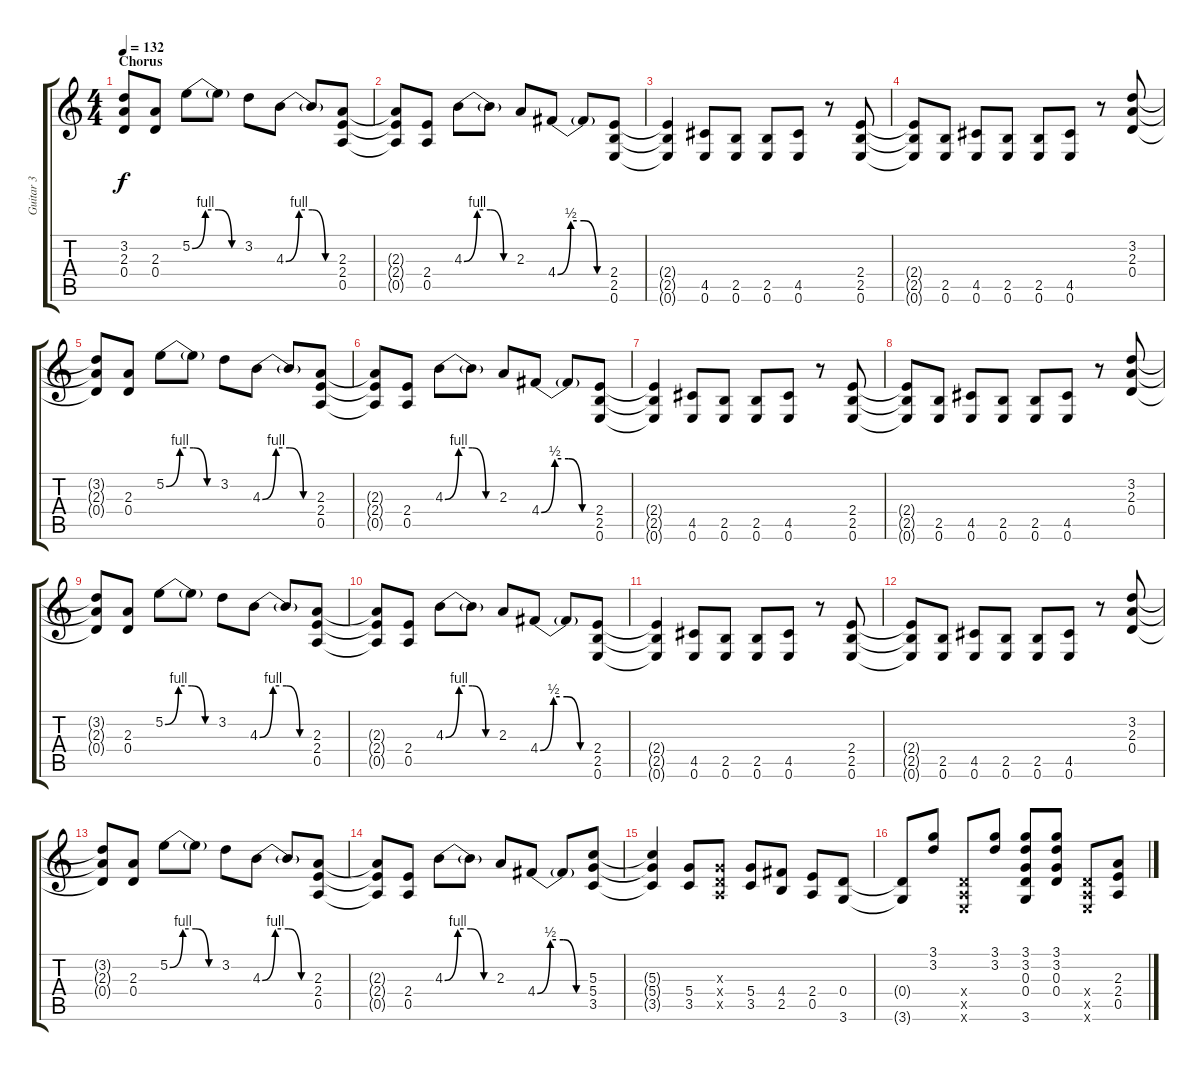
\track ("Guitar 3" "Guitar 3") {instrument overdrivenguitar}
\staff {score tabs}
\tuning (E4 B3 G3 D3 A2 E2) {hide}
\ts (4 4)
\section ("" "Chorus")
\tempo 132
\clef g2
\ks c
(3.2{t} 2.3{t} 0.4{t}).8{dy f} (2.3 0.4).8 5.2{be (custom 0 0 15 4 30 4 45 0 60 0)}.8 5.2{t}.8 3.2.8 4.3{be (custom 0 0 15 4 30 4 45 0 60 0)}.8 4.3{t}.8 (2.3 2.4 0.5).8 |
(2.3{t} 2.4{t} 0.5{t}).8 (2.4 0.5).8 4.3{be (custom 0 0 15 4 30 4 45 0 60 0)}.8 4.3{t}.8 2.3.8 4.4{be (custom 0 0 15 2 30 2 45 0 60 0)}.8 4.4{t}.8 (2.4 2.5 0.6).8 |
(2.4{t} 2.5{t} 0.6{t}).4 (4.5 0.6).8 (2.5 0.6).8 (2.5 0.6).8 (4.5 0.6).8 r.8 (2.4 2.5 0.6).8 |
(2.4{t} 2.5{t} 0.6{t}).8 (2.5 0.6).8 (4.5 0.6).8 (2.5 0.6).8 (2.5 0.6).8 (4.5 0.6).8 r.8 (3.2 2.3 0.4).8 |
(3.2{t} 2.3{t} 0.4{t}).8 (2.3 0.4).8 5.2{be (custom 0 0 15 4 30 4 45 0 60 0)}.8 5.2{t}.8 3.2.8 4.3{be (custom 0 0 15 4 30 4 45 0 60 0)}.8 4.3{t}.8 (2.3 2.4 0.5).8 |
(2.3{t} 2.4{t} 0.5{t}).8 (2.4 0.5).8 4.3{be (custom 0 0 15 4 30 4 45 0 60 0)}.8 4.3{t}.8 2.3.8 4.4{be (custom 0 0 15 2 30 2 45 0 60 0)}.8 4.4{t}.8 (2.4 2.5 0.6).8 |
(2.4{t} 2.5{t} 0.6{t}).4 (4.5 0.6).8 (2.5 0.6).8 (2.5 0.6).8 (4.5 0.6).8 r.8 (2.4 2.5 0.6).8 |
(2.4{t} 2.5{t} 0.6{t}).8 (2.5 0.6).8 (4.5 0.6).8 (2.5 0.6).8 (2.5 0.6).8 (4.5 0.6).8 r.8 (3.2 2.3 0.4).8 |
(3.2{t} 2.3{t} 0.4{t}).8 (2.3 0.4).8 5.2{be (custom 0 0 15 4 30 4 45 0 60 0)}.8 5.2{t}.8 3.2.8 4.3{be (custom 0 0 15 4 30 4 45 0 60 0)}.8 4.3{t}.8 (2.3 2.4 0.5).8 |
(2.3{t} 2.4{t} 0.5{t}).8 (2.4 0.5).8 4.3{be (custom 0 0 15 4 30 4 45 0 60 0)}.8 4.3{t}.8 2.3.8 4.4{be (custom 0 0 15 2 30 2 45 0 60 0)}.8 4.4{t}.8 (2.4 2.5 0.6).8 |
(2.4{t} 2.5{t} 0.6{t}).4 (4.5 0.6).8 (2.5 0.6).8 (2.5 0.6).8 (4.5 0.6).8 r.8 (2.4 2.5 0.6).8 |
(2.4{t} 2.5{t} 0.6{t}).8 (2.5 0.6).8 (4.5 0.6).8 (2.5 0.6).8 (2.5 0.6).8 (4.5 0.6).8 r.8 (3.2 2.3 0.4).8 |
(3.2{t} 2.3{t} 0.4{t}).8 (2.3 0.4).8 5.2{be (custom 0 0 15 4 30 4 45 0 60 0)}.8 5.2{t}.8 3.2.8 4.3{be (custom 0 0 15 4 30 4 45 0 60 0)}.8 4.3{t}.8 (2.3 2.4 0.5).8 |
(2.3{t} 2.4{t} 0.5{t}).8 (2.4 0.5).8 4.3{be (custom 0 0 15 4 30 4 45 0 60 0)}.8 4.3{t}.8 2.3.8 4.4{be (custom 0 0 15 2 30 2 45 0 60 0)}.8 4.4{t}.8 (5.3 5.4 3.5).8 |
(5.3{t} 5.4{t} 3.5{t}).4 (5.4 3.5).8 (0.3{x} 0.4{x} 0.5{x}).8 (5.4 3.5).8 (4.4 2.5).8 (2.4 0.5).8 (0.4 3.6).8 |
(0.4{t} 3.6{t}).8 (3.1 3.2).8 (0.4{x} 0.5{x} 0.6{x}).8 (3.1 3.2).8 (3.1 3.2 0.3 0.4 3.6).8 (3.1 3.2 0.3 0.4).8 (0.4{x} 0.5{x} 0.6{x}).8 (2.3 2.4 0.5).8
